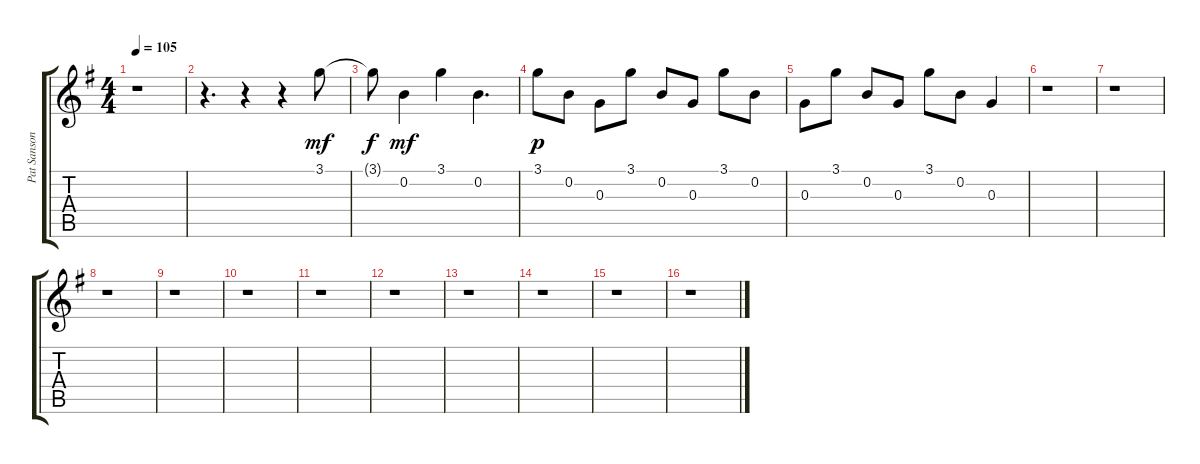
\track ("Pat Sansone" "Pat Sanson") {mute instrument electricguitarclean}
\staff {score tabs}
\tuning (E4 B3 G3 D3 A2 E2) {hide}
\ts (4 4)
\tempo 105
\clef g2
\ks g
r.1{dy mf} |
r.4{d} r.4 r.4 3.1.8 |
3.1{t}.8{dy f} 0.2.4{dy mf} 3.1.4 0.2.4{d} |
3.1.8{dy p} 0.2.8 0.3.8 3.1.8 0.2.8 0.3.8 3.1.8 0.2.8 |
0.3.8 3.1.8 0.2.8 0.3.8 3.1.8 0.2.8 0.3.4 |
r.1 |
r.1 |
r.1 |
r.1 |
r.1 |
r.1 |
r.1 |
r.1 |
r.1 |
r.1 |
r.1
